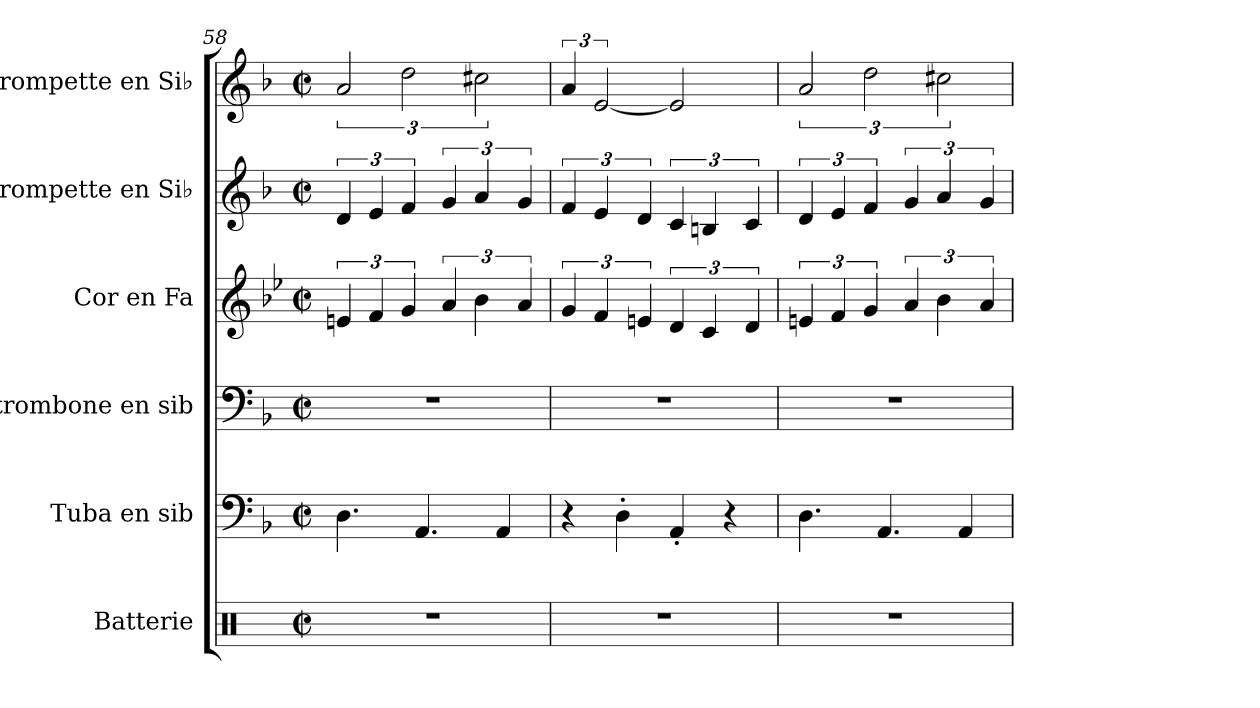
**kern	**kern	**kern	**kern	**kern	**kern
*part6	*part5	*part4	*part3	*part2	*part1
*staff6	*staff5	*staff4	*staff3	*staff2	*staff1
*I"Batterie	*I"Tuba en sib	*I"trombone en sib	*I"Cor en Fa	*I"Trompette en Si♭	*I"Trompette en Si♭
*I'Batt.	*I'Tub. sib	*I'Trb. sib	*I'Cor Fa	*I'Tromp. Si♭	*I'Tromp. Si♭
*clefX	*clefF4	*clefF4	*clefG2	*clefG2	*clefG2
*	*ITrd1c2	*ITrd1c2	*ITrd4c7	*ITrd1c2	*ITrd1c2
*k[]	*k[b-e-a-]	*k[b-e-a-]	*k[b-e-a-]	*k[b-e-a-]	*k[b-e-a-]
*M4/4	*M4/4	*M4/4	*M4/4	*M4/4	*M4/4
*met(c|)	*met(c|)	*met(c|)	*met(c|)	*met(c|)	*met(c|)
=58	=58	=58	=58	=58	=58
1r	4.C\	1r	6An/	6c/	3g/
.	.	.	6B-/	6d/	.
.	.	.	6c/	6e-/	3cc\
.	4.GG/	.	.	.	.
.	.	.	6d/	6f/	.
.	.	.	6e-\	6g/	3bn\
.	4GG/	.	.	.	.
.	.	.	6d/	6f/	.
=59	=59	=59	=59	=59	=59
1r	4r	1r	6c/	6e-/	6g/
.	.	.	6B-/	6d/	[3d/
.	4C'\	.	.	.	.
.	.	.	6An/	6c/	.
.	4GG'/	.	6G/	6B-/	2d/]
.	.	.	6F/	6An/	.
.	4r	.	.	.	.
.	.	.	6G/	6B-/	.
=60	=60	=60	=60	=60	=60
1r	4.C\	1r	6An/	6c/	3g/
.	.	.	6B-/	6d/	.
.	.	.	6c/	6e-/	3cc\
.	4.GG/	.	.	.	.
.	.	.	6d/	6f/	.
.	.	.	6e-\	6g/	3bn\
.	4GG/	.	.	.	.
.	.	.	6d/	6f/	.
=	=	=	=	=	=
*-	*-	*-	*-	*-	*-
